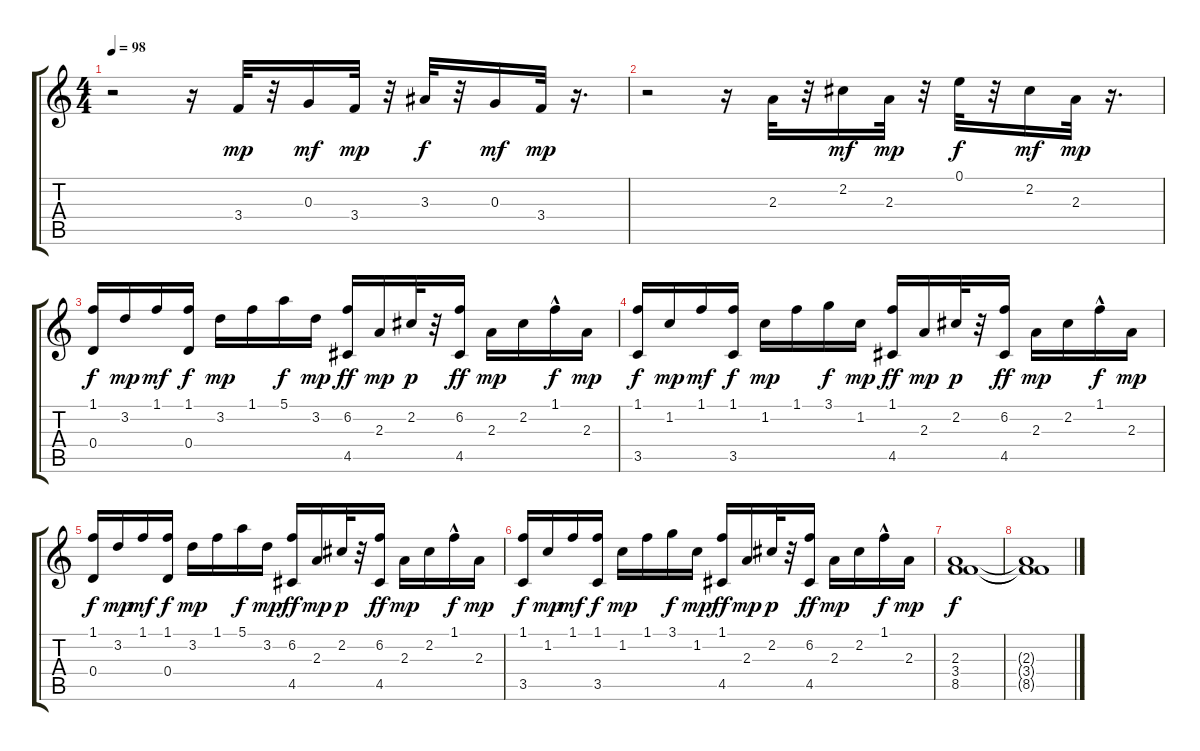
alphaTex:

\track "" {instrument electricguitarmuted}
\staff {score tabs}
\tuning (E4 B3 G3 D3 A2 E2) {hide}
\ts (4 4)
\tempo 98
\clef g2
\ks c
r.2{dy mp} r.16 3.4.32 r.32 0.3.16{dy mf} 3.4.32{dy mp} r.32 3.3.32{dy f} r.32 0.3.16{dy mf} 3.4.32{dy mp} r.16{d} |
r.2 r.16 2.3.32 r.32 2.2.16{dy mf} 2.3.32{dy mp} r.32 0.1.32{dy f} r.32 2.2.16{dy mf} 2.3.32{dy mp} r.16{d} |
(1.1 0.4).16{dy f} 3.2.16{dy mp} 1.1.16{dy mf} (1.1 0.4).16{dy f} 3.2.16{dy mp} 1.1.16 5.1.16{dy f} 3.2.16{dy mp} (6.2 4.5).16{dy ff} 2.3.16{dy mp} 2.2.32{dy p} r.32 (6.2 4.5).16{dy ff} 2.3.16{dy mp} 2.2.16 1.1{hac}.16{dy f} 2.3.16{dy mp} |
(1.1 3.5).16{dy f} 1.2.16{dy mp} 1.1.16{dy mf} (1.1 3.5).16{dy f} 1.2.16{dy mp} 1.1.16 3.1.16{dy f} 1.2.16{dy mp} (1.1 4.5).16{dy ff} 2.3.16{dy mp} 2.2.32{dy p} r.32 (6.2 4.5).16{dy ff} 2.3.16{dy mp} 2.2.16 1.1{hac}.16{dy f} 2.3.16{dy mp} |
(1.1 0.4).16{dy f} 3.2.16{dy mp} 1.1.16{dy mf} (1.1 0.4).16{dy f} 3.2.16{dy mp} 1.1.16 5.1.16{dy f} 3.2.16{dy mp} (6.2 4.5).16{dy ff} 2.3.16{dy mp} 2.2.32{dy p} r.32 (6.2 4.5).16{dy ff} 2.3.16{dy mp} 2.2.16 1.1{hac}.16{dy f} 2.3.16{dy mp} |
(1.1 3.5).16{dy f} 1.2.16{dy mp} 1.1.16{dy mf} (1.1 3.5).16{dy f} 1.2.16{dy mp} 1.1.16 3.1.16{dy f} 1.2.16{dy mp} (1.1 4.5).16{dy ff} 2.3.16{dy mp} 2.2.32{dy p} r.32 (6.2 4.5).16{dy ff} 2.3.16{dy mp} 2.2.16 1.1{hac}.16{dy f} 2.3.16{dy mp} |
(2.3 3.4 8.5).1{dy f} |
(2.3{t} 3.4{t} 8.5{t}).1
